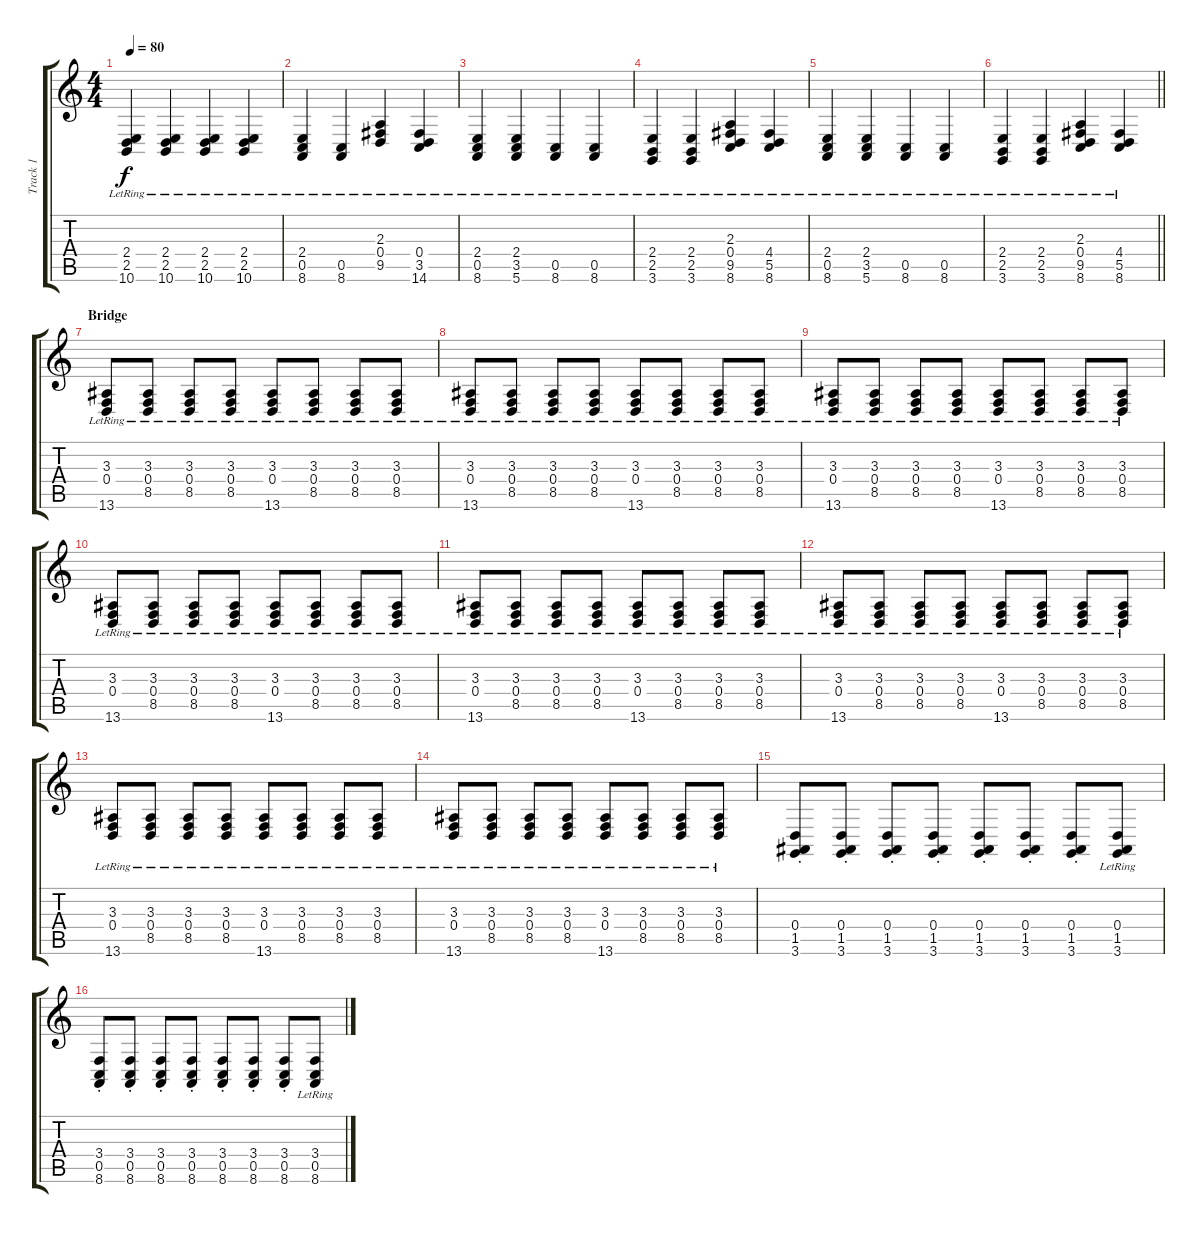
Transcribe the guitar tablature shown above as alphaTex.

\track ("Track 1" "Track 1") {instrument acousticgrandpiano}
\staff {score tabs}
\tuning (E4 B3 G3 D3 A2 E2) {hide}
\ts (4 4)
\tempo 80
\clef g2
\ks c
(2.4{lr} 2.5{lr} 10.6{lr}).4{dy f} (2.4{lr} 2.5{lr} 10.6{lr}).4 (2.4{lr} 2.5{lr} 10.6{lr}).4 (2.4{lr} 2.5{lr} 10.6{lr}).4 |
(2.4{lr} 0.5{lr} 8.6{lr}).4 (0.5{lr} 8.6{lr}).4 (2.3{lr} 0.4{lr} 9.5{lr}).4 (0.4{lr} 3.5{lr} 14.6{lr}).4 |
(2.4{lr} 0.5{lr} 8.6{lr}).4 (2.4{lr} 3.5{lr} 5.6{lr}).4 (0.5{lr} 8.6{lr}).4 (0.5{lr} 8.6{lr}).4 |
(2.4{lr} 2.5{lr} 3.6{lr}).4 (2.4{lr} 2.5{lr} 3.6{lr}).4 (2.3{lr} 0.4{lr} 9.5{lr} 8.6{lr}).4 (4.4{lr} 5.5{lr} 8.6{lr}).4 |
(2.4{lr} 0.5{lr} 8.6{lr}).4 (2.4{lr} 3.5{lr} 5.6{lr}).4 (0.5{lr} 8.6{lr}).4 (0.5{lr} 8.6{lr}).4 |
\barLineRight lightlight
(2.4{lr} 2.5{lr} 3.6{lr}).4 (2.4{lr} 2.5{lr} 3.6{lr}).4 (2.3{lr} 0.4{lr} 9.5{lr} 8.6{lr}).4 (4.4{lr} 5.5{lr} 8.6{lr}).4 |
\section ("" "Bridge")
(3.3{lr} 0.4{lr} 13.6{lr}).8 (3.3{lr} 0.4{lr} 8.5{lr}).8 (3.3{lr} 0.4{lr} 8.5{lr}).8 (3.3{lr} 0.4{lr} 8.5{lr}).8 (3.3{lr} 0.4{lr} 13.6{lr}).8 (3.3{lr} 0.4{lr} 8.5{lr}).8 (3.3{lr} 0.4{lr} 8.5{lr}).8 (3.3{lr} 0.4{lr} 8.5{lr}).8 |
(3.3{lr} 0.4{lr} 13.6{lr}).8 (3.3{lr} 0.4{lr} 8.5{lr}).8 (3.3{lr} 0.4{lr} 8.5{lr}).8 (3.3{lr} 0.4{lr} 8.5{lr}).8 (3.3{lr} 0.4{lr} 13.6{lr}).8 (3.3{lr} 0.4{lr} 8.5{lr}).8 (3.3{lr} 0.4{lr} 8.5{lr}).8 (3.3{lr} 0.4{lr} 8.5{lr}).8 |
(3.3{lr} 0.4{lr} 13.6{lr}).8 (3.3{lr} 0.4{lr} 8.5{lr}).8 (3.3{lr} 0.4{lr} 8.5{lr}).8 (3.3{lr} 0.4{lr} 8.5{lr}).8 (3.3{lr} 0.4{lr} 13.6{lr}).8 (3.3{lr} 0.4{lr} 8.5{lr}).8 (3.3{lr} 0.4{lr} 8.5{lr}).8 (3.3{lr} 0.4{lr} 8.5{lr}).8 |
(3.3{lr} 0.4{lr} 13.6{lr}).8 (3.3{lr} 0.4{lr} 8.5{lr}).8 (3.3{lr} 0.4{lr} 8.5{lr}).8 (3.3{lr} 0.4{lr} 8.5{lr}).8 (3.3{lr} 0.4{lr} 13.6{lr}).8 (3.3{lr} 0.4{lr} 8.5{lr}).8 (3.3{lr} 0.4{lr} 8.5{lr}).8 (3.3{lr} 0.4{lr} 8.5{lr}).8 |
(3.3{lr} 0.4{lr} 13.6{lr}).8 (3.3{lr} 0.4{lr} 8.5{lr}).8 (3.3{lr} 0.4{lr} 8.5{lr}).8 (3.3{lr} 0.4{lr} 8.5{lr}).8 (3.3{lr} 0.4{lr} 13.6{lr}).8 (3.3{lr} 0.4{lr} 8.5{lr}).8 (3.3{lr} 0.4{lr} 8.5{lr}).8 (3.3{lr} 0.4{lr} 8.5{lr}).8 |
(3.3{lr} 0.4{lr} 13.6{lr}).8 (3.3{lr} 0.4{lr} 8.5{lr}).8 (3.3{lr} 0.4{lr} 8.5{lr}).8 (3.3{lr} 0.4{lr} 8.5{lr}).8 (3.3{lr} 0.4{lr} 13.6{lr}).8 (3.3{lr} 0.4{lr} 8.5{lr}).8 (3.3{lr} 0.4{lr} 8.5{lr}).8 (3.3{lr} 0.4{lr} 8.5{lr}).8 |
(3.3{lr} 0.4{lr} 13.6{lr}).8 (3.3{lr} 0.4{lr} 8.5{lr}).8 (3.3{lr} 0.4{lr} 8.5{lr}).8 (3.3{lr} 0.4{lr} 8.5{lr}).8 (3.3{lr} 0.4{lr} 13.6{lr}).8 (3.3{lr} 0.4{lr} 8.5{lr}).8 (3.3{lr} 0.4{lr} 8.5{lr}).8 (3.3{lr} 0.4{lr} 8.5{lr}).8 |
(3.3{lr} 0.4{lr} 13.6{lr}).8 (3.3{lr} 0.4{lr} 8.5{lr}).8 (3.3{lr} 0.4{lr} 8.5{lr}).8 (3.3{lr} 0.4{lr} 8.5{lr}).8 (3.3{lr} 0.4{lr} 13.6{lr}).8 (3.3{lr} 0.4{lr} 8.5{lr}).8 (3.3{lr} 0.4{lr} 8.5{lr}).8 (3.3{lr} 0.4{lr} 8.5{lr}).8 |
(0.4{st} 1.5{st} 3.6{st}).8 (0.4{st} 1.5{st} 3.6{st}).8 (0.4{st} 1.5{st} 3.6{st}).8 (0.4{st} 1.5{st} 3.6{st}).8 (0.4{st} 1.5{st} 3.6{st}).8 (0.4{st} 1.5{st} 3.6{st}).8 (0.4{st} 1.5{st} 3.6{st}).8 (0.4{lr} 1.5{lr} 3.6{lr}).8 |
(3.4{st} 0.5{st} 8.6{st}).8 (3.4{st} 0.5{st} 8.6{st}).8 (3.4{st} 0.5{st} 8.6{st}).8 (3.4{st} 0.5{st} 8.6{st}).8 (3.4{st} 0.5{st} 8.6{st}).8 (3.4{st} 0.5{st} 8.6{st}).8 (3.4{st} 0.5{st} 8.6{st}).8 (3.4 0.5{lr} 8.6).8
